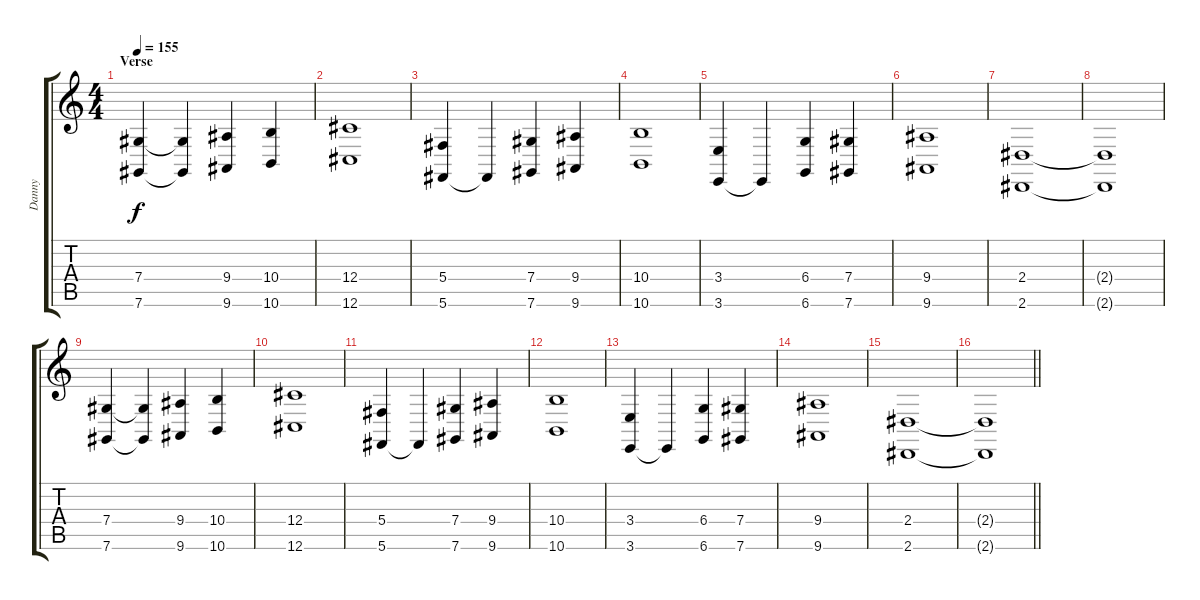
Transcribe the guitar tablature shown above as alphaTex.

\track ("Danny" "Danny") {instrument lead1square}
\staff {score tabs}
\tuning (Eb4 Bb3 Gb3 Db3 Ab2 Db2) {hide}
\ts (4 4)
\section ("" "Verse")
\tempo 155
\clef g2
\ks c
(7.4 7.6).4{dy f} (7.4{t} 7.6{t}).4 (9.4 9.6).4 (10.4 10.6).4 |
(12.4 12.6).1 |
(5.4 5.6).4 5.6{t}.4 (7.4 7.6).4 (9.4 9.6).4 |
(10.4 10.6).1 |
(3.4 3.6).4 3.6{t}.4 (6.4 6.6).4 (7.4 7.6).4 |
(9.4 9.6).1 |
(2.4 2.6).1 |
(2.4{t} 2.6{t}).1 |
(7.4 7.6).4 (7.4{t} 7.6{t}).4 (9.4 9.6).4 (10.4 10.6).4 |
(12.4 12.6).1 |
(5.4 5.6).4 5.6{t}.4 (7.4 7.6).4 (9.4 9.6).4 |
(10.4 10.6).1 |
(3.4 3.6).4 3.6{t}.4 (6.4 6.6).4 (7.4 7.6).4 |
(9.4 9.6).1 |
(2.4 2.6).1 |
\barLineRight lightlight
(2.4{t} 2.6{t}).1
